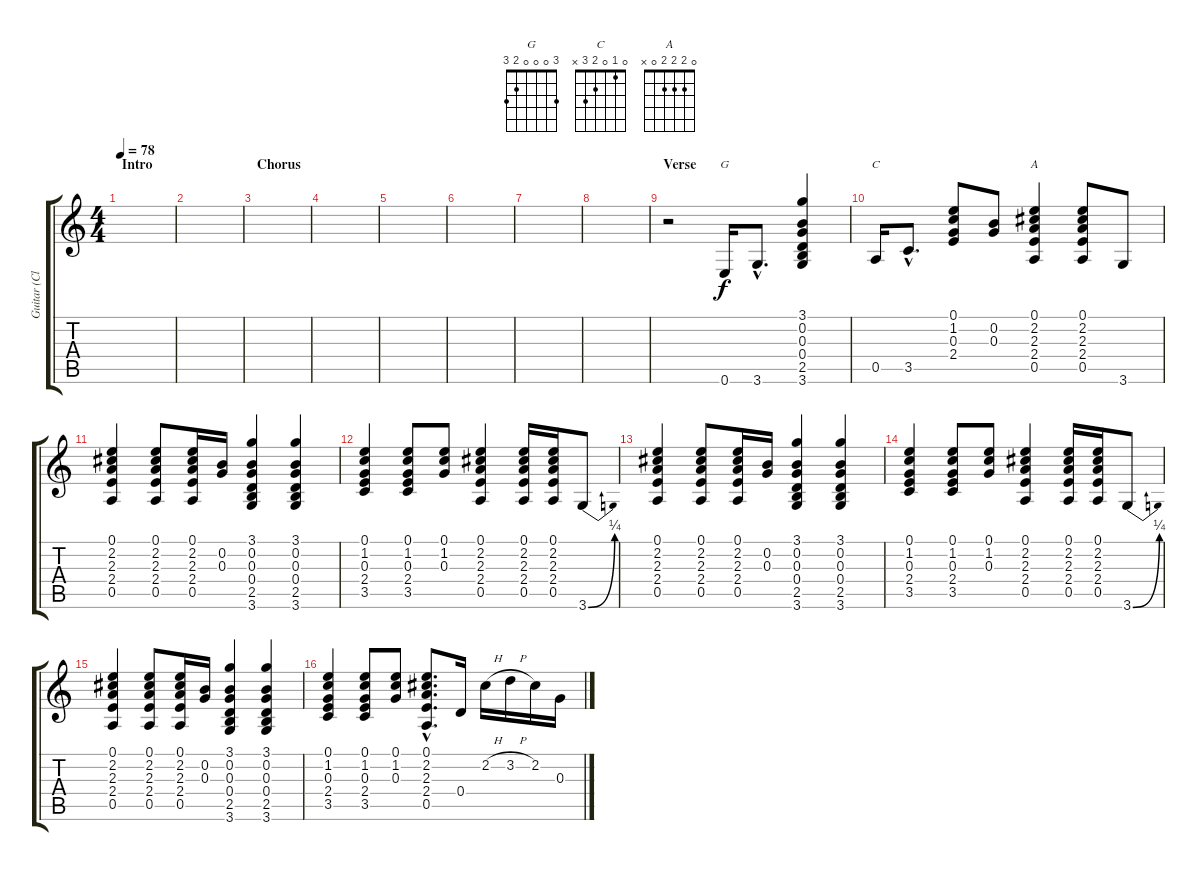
\track ("Guitar (Clean)" "Guitar (Cl") {instrument electricguitarclean}
\staff {score tabs}
\tuning (E4 B3 G3 D3 A2 E2) {hide}
\chord ("G" 3 0 0 0 2 3)
\chord ("C" 0 1 0 2 3 x)
\chord ("A" 0 2 2 2 0 x)
\ts (4 4)
\section ("" "Intro")
\tempo 78
\clef g2
\ks c
|
|
\section ("" "Chorus")
|
|
|
|
|
|
\section ("" "Verse")
r.2 0.6.16{ch "G"} 3.6{hac}.8{d} (3.1 0.2 0.3 0.4 2.5 3.6).4 |
0.5.16{ch "C"} 3.5{hac}.8{d} (0.1 1.2 0.3 2.4).8 (0.2 0.3).8 (0.1 2.2 2.3 2.4 0.5).4{ch "A"} (0.1 2.2 2.3 2.4 0.5).8 3.6.8 |
(0.1 2.2 2.3 2.4 0.5).4 (0.1 2.2 2.3 2.4 0.5).8 (0.1 2.2 2.3 2.4 0.5).16 (0.2 0.3).16 (3.1 0.2 0.3 0.4 2.5 3.6).4 (3.1 0.2 0.3 0.4 2.5 3.6).4 |
(0.1 1.2 0.3 2.4 3.5).4 (0.1 1.2 0.3 2.4 3.5).8 (0.1 1.2 0.3).8 (0.1 2.2 2.3 2.4 0.5).4 (0.1 2.2 2.3 2.4 0.5).16 (0.1 2.2 2.3 2.4 0.5).16 3.6{be (bend 0 0 60 1)}.8 |
(0.1 2.2 2.3 2.4 0.5).4 (0.1 2.2 2.3 2.4 0.5).8 (0.1 2.2 2.3 2.4 0.5).16 (0.2 0.3).16 (3.1 0.2 0.3 0.4 2.5 3.6).4 (3.1 0.2 0.3 0.4 2.5 3.6).4 |
(0.1 1.2 0.3 2.4 3.5).4 (0.1 1.2 0.3 2.4 3.5).8 (0.1 1.2 0.3).8 (0.1 2.2 2.3 2.4 0.5).4 (0.1 2.2 2.3 2.4 0.5).16 (0.1 2.2 2.3 2.4 0.5).16 3.6{be (bend 0 0 60 1)}.8 |
(0.1 2.2 2.3 2.4 0.5).4 (0.1 2.2 2.3 2.4 0.5).8 (0.1 2.2 2.3 2.4 0.5).16 (0.2 0.3).16 (3.1 0.2 0.3 0.4 2.5 3.6).4 (3.1 0.2 0.3 0.4 2.5 3.6).4 |
(0.1 1.2 0.3 2.4 3.5).4 (0.1 1.2 0.3 2.4 3.5).8 (0.1 1.2 0.3).8 (0.1{hac} 2.2{hac} 2.3{hac} 2.4{hac} 0.5{hac}).8{d} 0.4.16 2.2{h}.16 3.2{h}.16 2.2.16 0.3.16
